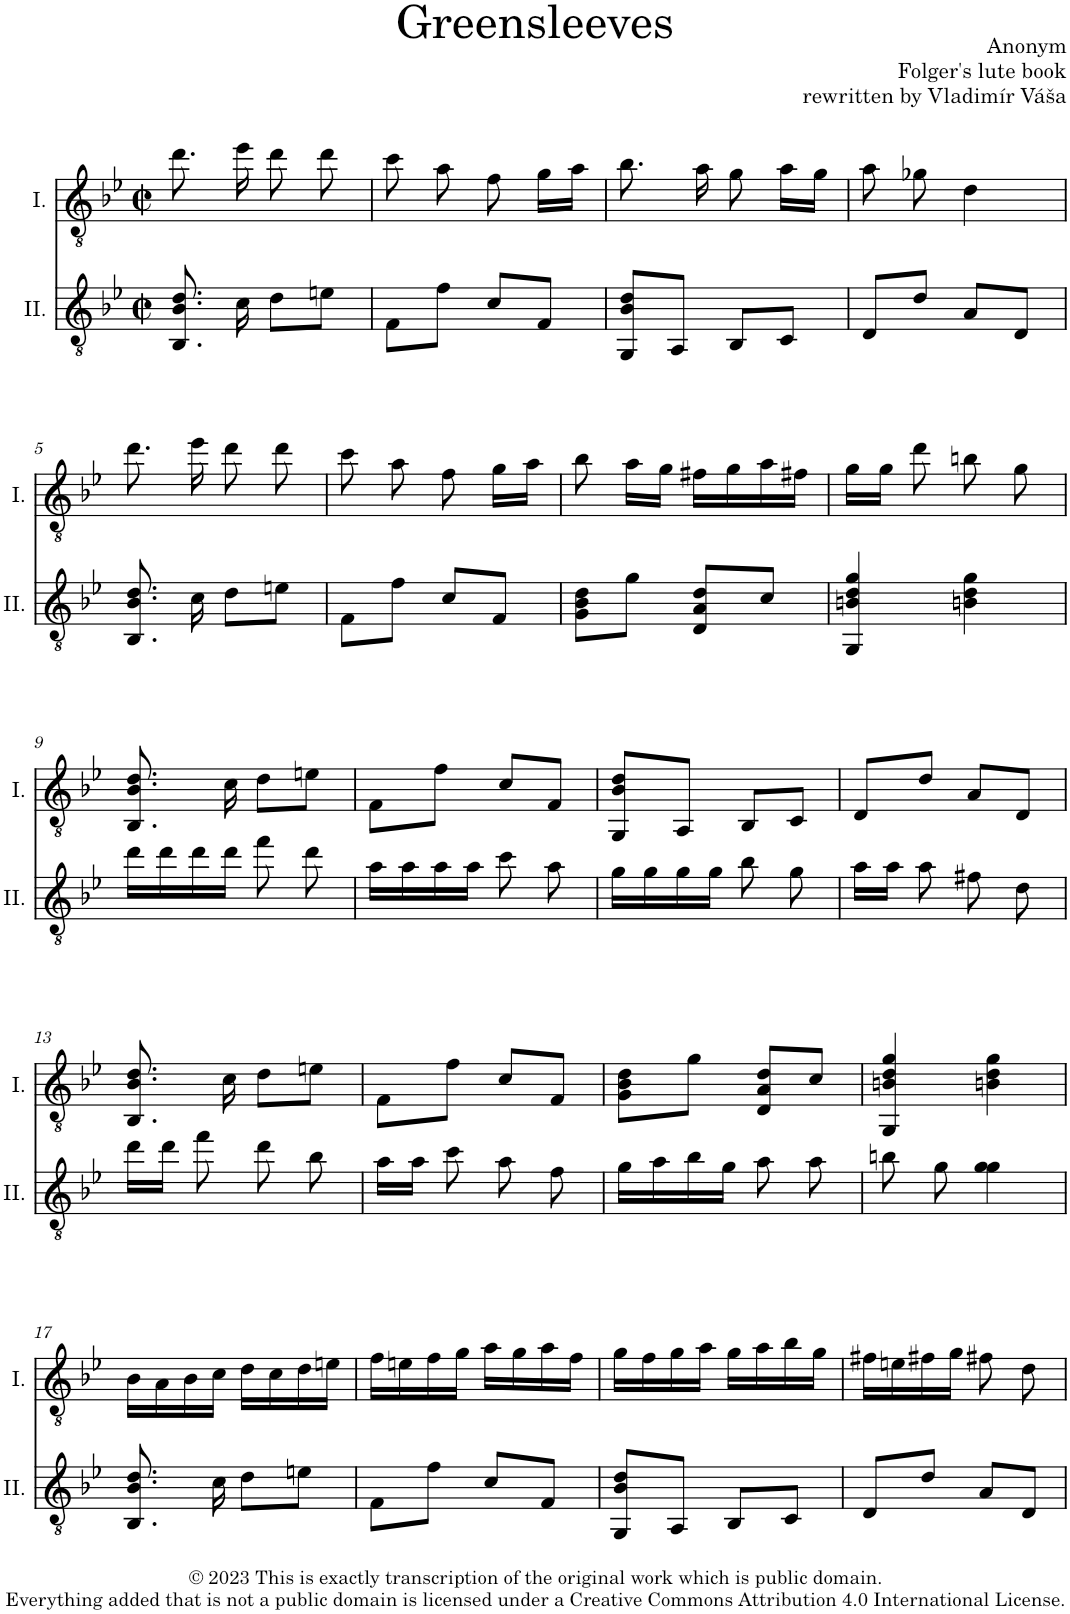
**kern	**kern
*part2	*part1
*staff2	*staff1
*I"II.	*I"I.
*I'II.	*I'I.
*clefGv2	*clefGv2
*k[b-e-]	*k[b-e-]
*M2/2	*M2/2
*met(c|)	*met(c|)
=1	=1
8.BB-/ 8.B-/ 8.d/	8.dd\
16c\	16ee-\
8d\L	8dd\
8en\J	8dd\
=2	=2
8F\L	8cc\
8f\J	8a\
8c/L	8f\
8F/J	16g\LL
.	16a\JJ
=3	=3
8GG/ 8B-/ 8d/L	8.b-\
8AA/J	.
.	16a\
8BB-/L	8g\
8C/J	16a\LL
.	16g\JJ
=4	=4
8D/L	8a\
8d/J	8g-X\
8A/L	4d\
8D/J	.
!!LO:LB:g=z
=5	=5
8.BB-/ 8.B-/ 8.d/	8.dd\
16c\	16ee-\
8d\L	8dd\
8en\J	8dd\
=6	=6
8F\L	8cc\
8f\J	8a\
8c/L	8f\
8F/J	16g\LL
.	16a\JJ
=7	=7
8G\ 8B-\ 8d\L	8b-\
8g\J	16a\LL
.	16g\JJ
8D/ 8A/ 8d/L	16f#X\LL
.	16g\
8c/J	16a\
.	16f#X\JJ
=8	=8
4GG/ 4Bn/ 4d/ 4g/	16g\LL
.	16g\JJ
.	8dd\
4Bn\ 4d\ 4g\	8bn\
.	8g\
!!LO:LB:g=z
=9	=9
16dd\LL	8.BB-/ 8.B-/ 8.d/
16dd\	.
16dd\	.
16dd\JJ	16c\
8ff\	8d\L
8dd\	8en\J
=10	=10
16a\LL	8F\L
16a\	.
16a\	8f\J
16a\JJ	.
8cc\	8c/L
8a\	8F/J
=11	=11
16g\LL	8GG/ 8B-/ 8d/L
16g\	.
16g\	8AA/J
16g\JJ	.
8b-\	8BB-/L
8g\	8C/J
=12	=12
16a\LL	8D/L
16a\JJ	.
8a\	8d/J
8f#X\	8A/L
8d\	8D/J
!!LO:LB:g=z
=13	=13
16dd\LL	8.BB-/ 8.B-/ 8.d/
16dd\JJ	.
8ff\	.
.	16c\
8dd\	8d\L
8b-\	8en\J
=14	=14
16a\LL	8F\L
16a\JJ	.
8cc\	8f\J
8a\	8c/L
8f\	8F/J
=15	=15
16g\LL	8G\ 8B-\ 8d\L
16a\	.
16b-\	8g\J
16g\JJ	.
8a\	8D/ 8A/ 8d/L
8a\	8c/J
=16	=16
8bn\	4GG/ 4Bn/ 4d/ 4g/
8g\	.
4g\ 4g\	4Bn\ 4d\ 4g\
!!LO:LB:g=z
=17	=17
8.BB-/ 8.B-/ 8.d/	16B-\LL
.	16A\
.	16B-\
16c\	16c\JJ
8d\L	16d\LL
.	16c\
8en\J	16d\
.	16en\JJ
=18	=18
8F\L	16f\LL
.	16en\
8f\J	16f\
.	16g\JJ
8c/L	16a\LL
.	16g\
8F/J	16a\
.	16f\JJ
=19	=19
8GG/ 8B-/ 8d/L	16g\LL
.	16f\
8AA/J	16g\
.	16a\JJ
8BB-/L	16g\LL
.	16a\
8C/J	16b-\
.	16g\JJ
=20	=20
8D/L	16f#X\LL
.	16en\
8d/J	16f#X\
.	16g\JJ
8A/L	8f#X\
8D/J	8d\
=	=
*-	*-
